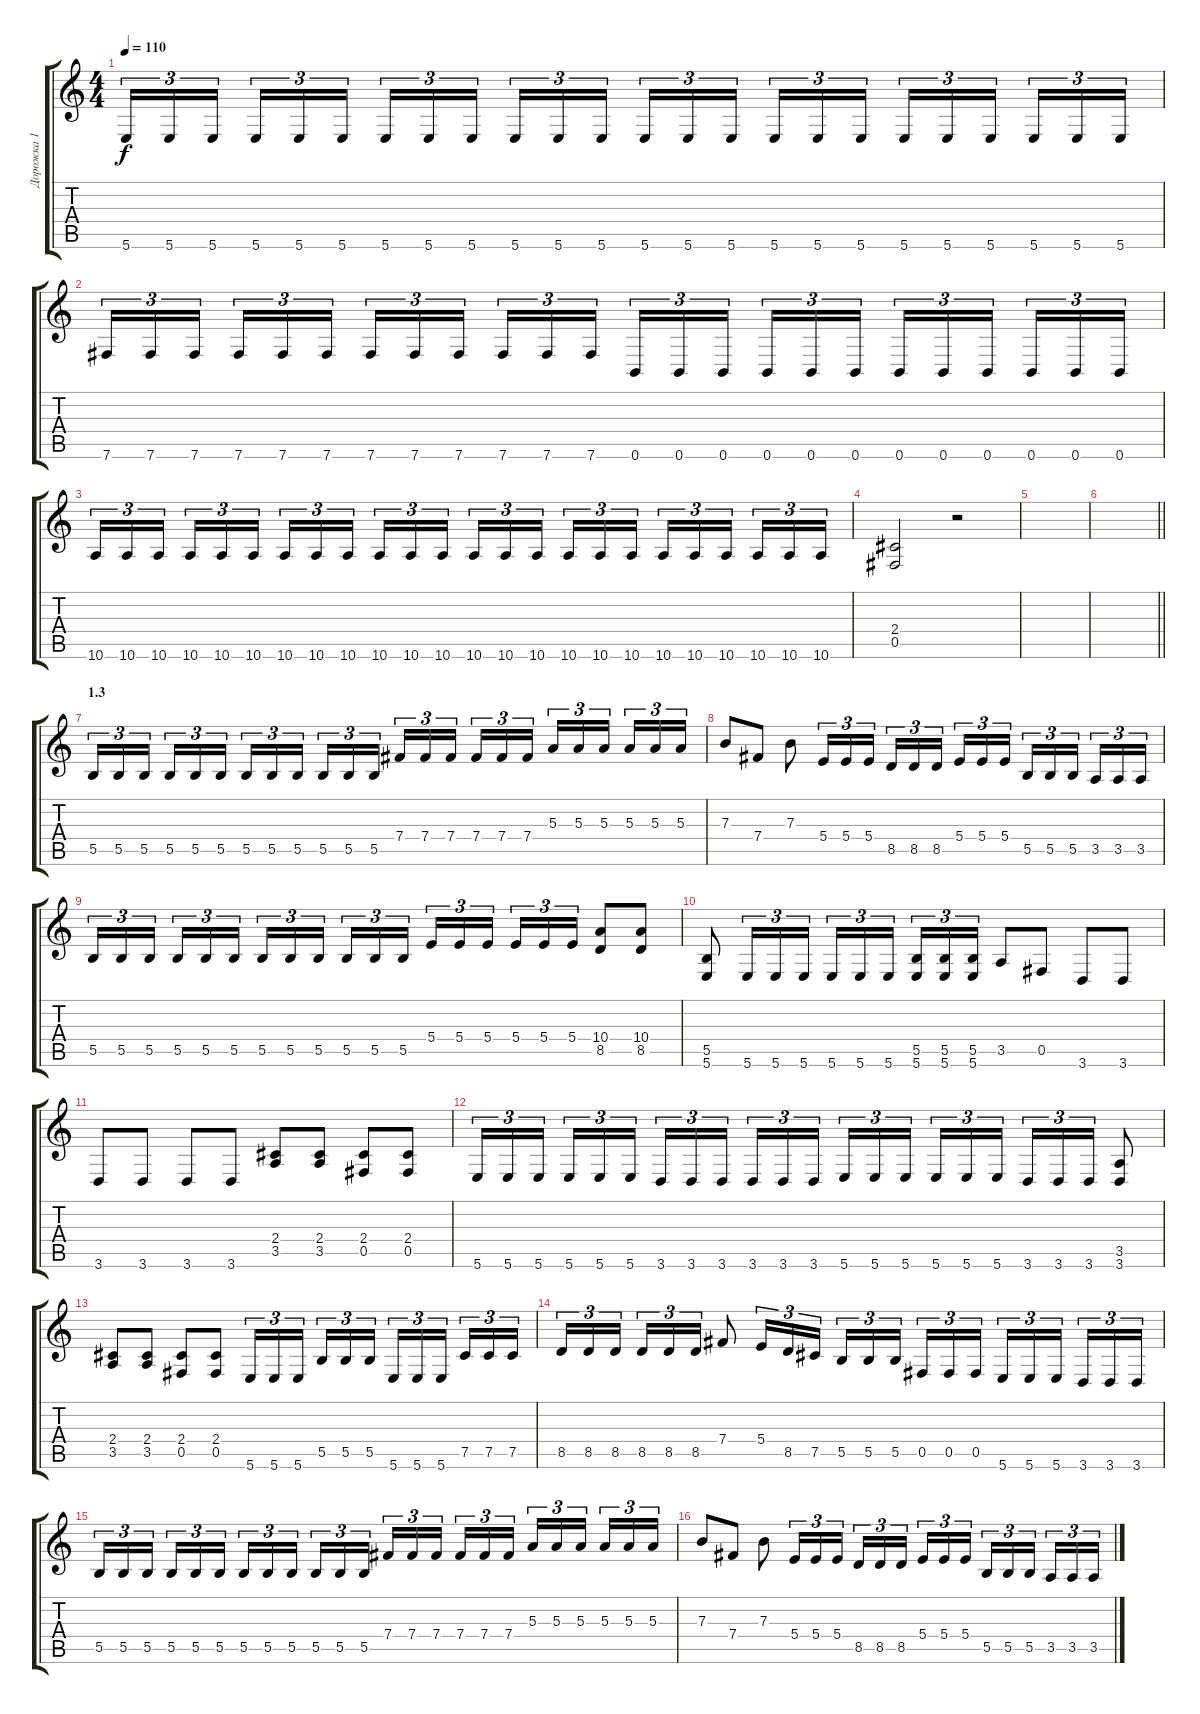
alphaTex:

\track ("Дорожка 1" "Дорожка 1") {instrument distortionguitar}
\staff {score tabs}
\tuning (Db4 Ab3 E3 B2 Gb2 B1) {hide}
\ts (4 4)
\tempo 110
\clef g2
\ks c
5.6.16{tu (3 2) dy f} 5.6.16{tu (3 2)} 5.6.16{tu (3 2) beam splitsecondary} 5.6.16{tu (3 2)} 5.6.16{tu (3 2)} 5.6.16{tu (3 2)} 5.6.16{tu (3 2)} 5.6.16{tu (3 2)} 5.6.16{tu (3 2) beam splitsecondary} 5.6.16{tu (3 2)} 5.6.16{tu (3 2)} 5.6.16{tu (3 2)} 5.6.16{tu (3 2)} 5.6.16{tu (3 2)} 5.6.16{tu (3 2) beam splitsecondary} 5.6.16{tu (3 2)} 5.6.16{tu (3 2)} 5.6.16{tu (3 2)} 5.6.16{tu (3 2)} 5.6.16{tu (3 2)} 5.6.16{tu (3 2) beam splitsecondary} 5.6.16{tu (3 2)} 5.6.16{tu (3 2)} 5.6.16{tu (3 2)} |
7.6.16{tu (3 2)} 7.6.16{tu (3 2)} 7.6.16{tu (3 2) beam splitsecondary} 7.6.16{tu (3 2)} 7.6.16{tu (3 2)} 7.6.16{tu (3 2)} 7.6.16{tu (3 2)} 7.6.16{tu (3 2)} 7.6.16{tu (3 2) beam splitsecondary} 7.6.16{tu (3 2)} 7.6.16{tu (3 2)} 7.6.16{tu (3 2)} 0.6.16{tu (3 2)} 0.6.16{tu (3 2)} 0.6.16{tu (3 2) beam splitsecondary} 0.6.16{tu (3 2)} 0.6.16{tu (3 2)} 0.6.16{tu (3 2)} 0.6.16{tu (3 2)} 0.6.16{tu (3 2)} 0.6.16{tu (3 2) beam splitsecondary} 0.6.16{tu (3 2)} 0.6.16{tu (3 2)} 0.6.16{tu (3 2)} |
10.6.16{tu (3 2)} 10.6.16{tu (3 2)} 10.6.16{tu (3 2) beam splitsecondary} 10.6.16{tu (3 2)} 10.6.16{tu (3 2)} 10.6.16{tu (3 2)} 10.6.16{tu (3 2)} 10.6.16{tu (3 2)} 10.6.16{tu (3 2) beam splitsecondary} 10.6.16{tu (3 2)} 10.6.16{tu (3 2)} 10.6.16{tu (3 2)} 10.6.16{tu (3 2)} 10.6.16{tu (3 2)} 10.6.16{tu (3 2) beam splitsecondary} 10.6.16{tu (3 2)} 10.6.16{tu (3 2)} 10.6.16{tu (3 2)} 10.6.16{tu (3 2)} 10.6.16{tu (3 2)} 10.6.16{tu (3 2) beam splitsecondary} 10.6.16{tu (3 2)} 10.6.16{tu (3 2)} 10.6.16{tu (3 2)} |
(2.4 0.5).2 r.2 |
|
\barLineRight lightlight
|
\section ("" "1.3")
5.5.16{tu (3 2)} 5.5.16{tu (3 2)} 5.5.16{tu (3 2) beam splitsecondary} 5.5.16{tu (3 2)} 5.5.16{tu (3 2)} 5.5.16{tu (3 2)} 5.5.16{tu (3 2)} 5.5.16{tu (3 2)} 5.5.16{tu (3 2) beam splitsecondary} 5.5.16{tu (3 2)} 5.5.16{tu (3 2)} 5.5.16{tu (3 2)} 7.4.16{tu (3 2)} 7.4.16{tu (3 2)} 7.4.16{tu (3 2) beam splitsecondary} 7.4.16{tu (3 2)} 7.4.16{tu (3 2)} 7.4.16{tu (3 2)} 5.3.16{tu (3 2)} 5.3.16{tu (3 2)} 5.3.16{tu (3 2) beam splitsecondary} 5.3.16{tu (3 2)} 5.3.16{tu (3 2)} 5.3.16{tu (3 2)} |
7.3.8 7.4.8 7.3.8 5.4.16{tu (3 2)} 5.4.16{tu (3 2)} 5.4.16{tu (3 2)} 8.5.16{tu (3 2)} 8.5.16{tu (3 2)} 8.5.16{tu (3 2) beam splitsecondary} 5.4.16{tu (3 2)} 5.4.16{tu (3 2)} 5.4.16{tu (3 2)} 5.5.16{tu (3 2)} 5.5.16{tu (3 2)} 5.5.16{tu (3 2) beam splitsecondary} 3.5.16{tu (3 2)} 3.5.16{tu (3 2)} 3.5.16{tu (3 2)} |
5.5.16{tu (3 2)} 5.5.16{tu (3 2)} 5.5.16{tu (3 2) beam splitsecondary} 5.5.16{tu (3 2)} 5.5.16{tu (3 2)} 5.5.16{tu (3 2)} 5.5.16{tu (3 2)} 5.5.16{tu (3 2)} 5.5.16{tu (3 2) beam splitsecondary} 5.5.16{tu (3 2)} 5.5.16{tu (3 2)} 5.5.16{tu (3 2)} 5.4.16{tu (3 2)} 5.4.16{tu (3 2)} 5.4.16{tu (3 2) beam splitsecondary} 5.4.16{tu (3 2)} 5.4.16{tu (3 2)} 5.4.16{tu (3 2)} (10.4 8.5).8 (10.4 8.5).8 |
(5.5 5.6).8 5.6.16{tu (3 2)} 5.6.16{tu (3 2)} 5.6.16{tu (3 2)} 5.6.16{tu (3 2)} 5.6.16{tu (3 2)} 5.6.16{tu (3 2) beam splitsecondary} (5.5 5.6).16{tu (3 2)} (5.5 5.6).16{tu (3 2)} (5.5 5.6).16{tu (3 2)} 3.5.8 0.5.8 3.6.8 3.6.8 |
3.6.8 3.6.8 3.6.8 3.6.8 (2.4 3.5).8 (2.4 3.5).8 (2.4 0.5).8 (2.4 0.5).8 |
5.6.16{tu (3 2)} 5.6.16{tu (3 2)} 5.6.16{tu (3 2) beam splitsecondary} 5.6.16{tu (3 2)} 5.6.16{tu (3 2)} 5.6.16{tu (3 2)} 3.6.16{tu (3 2)} 3.6.16{tu (3 2)} 3.6.16{tu (3 2) beam splitsecondary} 3.6.16{tu (3 2)} 3.6.16{tu (3 2)} 3.6.16{tu (3 2)} 5.6.16{tu (3 2)} 5.6.16{tu (3 2)} 5.6.16{tu (3 2) beam splitsecondary} 5.6.16{tu (3 2)} 5.6.16{tu (3 2)} 5.6.16{tu (3 2)} 3.6.16{tu (3 2)} 3.6.16{tu (3 2)} 3.6.16{tu (3 2)} (3.5 3.6).8 |
(2.4 3.5).8 (2.4 3.5).8 (2.4 0.5).8 (2.4 0.5).8 5.6.16{tu (3 2)} 5.6.16{tu (3 2)} 5.6.16{tu (3 2) beam splitsecondary} 5.5.16{tu (3 2)} 5.5.16{tu (3 2)} 5.5.16{tu (3 2)} 5.6.16{tu (3 2)} 5.6.16{tu (3 2)} 5.6.16{tu (3 2) beam splitsecondary} 7.5.16{tu (3 2)} 7.5.16{tu (3 2)} 7.5.16{tu (3 2)} |
8.5.16{tu (3 2)} 8.5.16{tu (3 2)} 8.5.16{tu (3 2) beam splitsecondary} 8.5.16{tu (3 2)} 8.5.16{tu (3 2)} 8.5.16{tu (3 2)} 7.4.8 5.4.16{tu (3 2)} 8.5.16{tu (3 2)} 7.5.16{tu (3 2)} 5.5.16{tu (3 2)} 5.5.16{tu (3 2)} 5.5.16{tu (3 2) beam splitsecondary} 0.5.16{tu (3 2)} 0.5.16{tu (3 2)} 0.5.16{tu (3 2)} 5.6.16{tu (3 2)} 5.6.16{tu (3 2)} 5.6.16{tu (3 2) beam splitsecondary} 3.6.16{tu (3 2)} 3.6.16{tu (3 2)} 3.6.16{tu (3 2)} |
5.5.16{tu (3 2)} 5.5.16{tu (3 2)} 5.5.16{tu (3 2) beam splitsecondary} 5.5.16{tu (3 2)} 5.5.16{tu (3 2)} 5.5.16{tu (3 2)} 5.5.16{tu (3 2)} 5.5.16{tu (3 2)} 5.5.16{tu (3 2) beam splitsecondary} 5.5.16{tu (3 2)} 5.5.16{tu (3 2)} 5.5.16{tu (3 2)} 7.4.16{tu (3 2)} 7.4.16{tu (3 2)} 7.4.16{tu (3 2) beam splitsecondary} 7.4.16{tu (3 2)} 7.4.16{tu (3 2)} 7.4.16{tu (3 2)} 5.3.16{tu (3 2)} 5.3.16{tu (3 2)} 5.3.16{tu (3 2) beam splitsecondary} 5.3.16{tu (3 2)} 5.3.16{tu (3 2)} 5.3.16{tu (3 2)} |
7.3.8 7.4.8 7.3.8 5.4.16{tu (3 2)} 5.4.16{tu (3 2)} 5.4.16{tu (3 2)} 8.5.16{tu (3 2)} 8.5.16{tu (3 2)} 8.5.16{tu (3 2) beam splitsecondary} 5.4.16{tu (3 2)} 5.4.16{tu (3 2)} 5.4.16{tu (3 2)} 5.5.16{tu (3 2)} 5.5.16{tu (3 2)} 5.5.16{tu (3 2) beam splitsecondary} 3.5.16{tu (3 2)} 3.5.16{tu (3 2)} 3.5.16{tu (3 2)}
